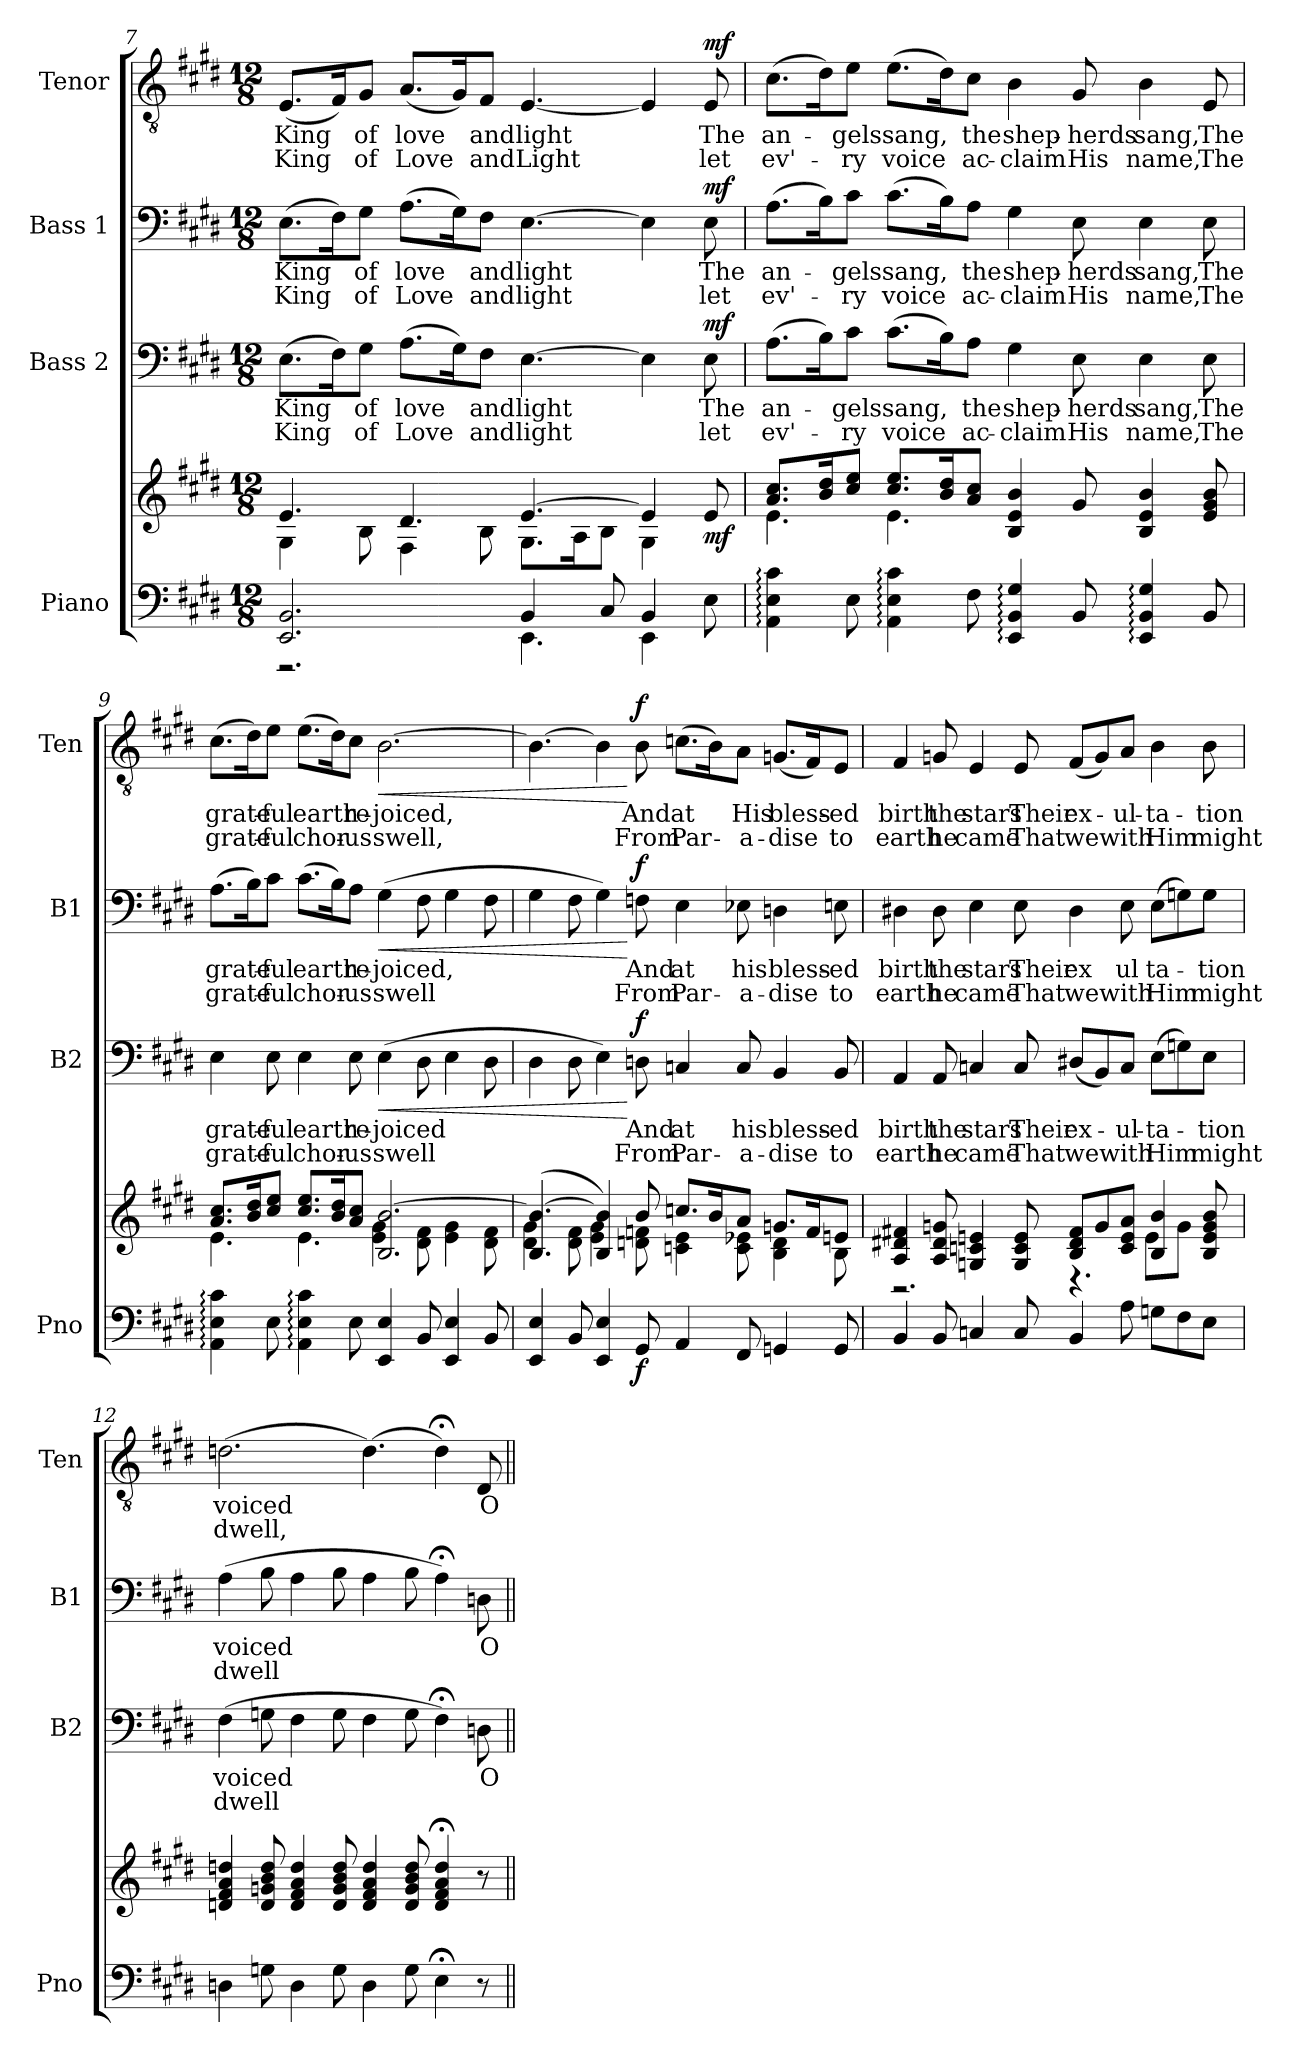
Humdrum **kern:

**kern	**kern	**dynam	**kern	**text	**text	**dynam	**kern	**text	**text	**dynam	**kern	**text	**text	**dynam
*part4	*part4	*part4	*part3	*part3	*part3	*part3	*part2	*part2	*part2	*part2	*part1	*part1	*part1	*part1
*staff5	*staff4	*staff4/5	*staff3	*staff3	*staff3	*staff3	*staff2	*staff2	*staff2	*staff2	*staff1	*staff1	*staff1	*staff1
*I"Piano	*	*	*I"Bass 2	*	*	*	*I"Bass 1	*	*	*	*I"Tenor	*	*	*
*I'Pno	*	*	*I'B2	*	*	*	*I'B1	*	*	*	*I'Ten	*	*	*
*clefF4	*clefG2	*	*clefF4	*	*	*	*clefF4	*	*	*	*clefGv2	*	*	*
*k[f#c#g#d#]	*k[f#c#g#d#]	*	*k[f#c#g#d#]	*	*	*	*k[f#c#g#d#]	*	*	*	*k[f#c#g#d#]	*	*	*
*E:	*E:	*	*E:	*	*	*	*E:	*	*	*	*E:	*	*	*
*M12/8	*M12/8	*	*M12/8	*	*	*	*M12/8	*	*	*	*M12/8	*	*	*
=7	=7	=7	=7	=7	=7	=7	=7	=7	=7	=7	=7	=7	=7	=7
*^	*^	*	*	*	*	*	*	*	*	*	*	*	*	*
2.EE 2.BB	2.r	4.e	4G#	.	(<8.EL	King	King	.	(<8.EL	King	King	.	(<8.EL	King	King	.
.	.	.	.	.	16F#k)	.	.	.	16F#k)	.	.	.	16F#k)	.	.	.
.	.	.	8B	.	8G#J	of	of	.	8G#J	of	of	.	8G#J	of	of	.
.	.	4.d#	4F#	.	(<8.AL	love	Love	.	(<8.AL	love	Love	.	(<8.AL	love	Love	.
.	.	.	.	.	16G#k)	.	.	.	16G#k)	.	.	.	16G#k)	.	.	.
.	.	.	8B	.	8F#J	and	and	.	8F#J	and	and	.	8F#J	and	and	.
4BB	4.EE	[4.e	8.G#L	.	[4.E	light	light	.	[4.E	light	light	.	[4.E	light	Light	.
.	.	.	16Ak	.	.	.	.	.	.	.	.	.	.	.	.	.
8C#	.	.	8BJ	.	.	.	.	.	.	.	.	.	.	.	.	.
4BB	4EE	4e]	4G#	.	4E]	.	.	.	4E]	.	.	.	4E]	.	.	.
!	!	!	!	!LO:DY:b	!	!	!	!LO:DY:a	!	!	!	!LO:DY:a	!	!	!	!LO:DY:a
8E	8ryy	8e	8ryy	mf	8E	The	let	mf	8E	The	let	mf	8E	The	let	mf
*v	*v	*	*	*	*	*	*	*	*	*	*	*	*	*	*	*
=8	=8	=8	=8	=8	=8	=8	=8	=8	=8	=8	=8	=8	=8	=8	=8
4AA: 4E: 4c#:	8.a 8.cc#L	4.e	.	(<8.AL	an-	ev'-	.	(<8.AL	an-	ev'-	.	(<8.c#L	an-	ev'-	.
.	16b 16dd#k	.	.	16Bk)	.	.	.	16Bk)	.	.	.	16d#k)	.	.	.
8E	8cc# 8eeJ	.	.	8c#J	-gels	-ry	.	8c#J	-gels	-ry	.	8eJ	-gels	-ry	.
4AA: 4E: 4c#:	8.cc# 8.eeL	4.e	.	(<8.c#L	sang,	voice	.	(<8.c#L	sang,	voice	.	(<8.eL	sang,	voice	.
.	16b 16dd#k	.	.	16Bk)	.	.	.	16Bk)	.	.	.	16d#k)	.	.	.
8F#	8a 8cc#J	.	.	8AJ	the	ac-	.	8AJ	the	ac-	.	8c#J	the	ac-	.
4EE: 4BB: 4G#:	4B 4e 4b	2.ryy	.	4G#	shep-	-claim	.	4G#	shep-	-claim	.	4B	shep-	-claim	.
8BB	8g#	.	.	8E	-herds	His	.	8E	-herds	His	.	8G#	-herds	His	.
4EE: 4BB: 4G#:	4B 4e 4b	.	.	4E	sang,	name,	.	4E	sang,	name,	.	4B	sang,	name,	.
8BB	8e 8g# 8b	.	.	8E	The	The	.	8E	The	The	.	8E	The	The	.
=9	=9	=9	=9	=9	=9	=9	=9	=9	=9	=9	=9	=9	=9	=9	=9
4AA: 4E: 4c#:	8.a 8.cc#L	4.e	.	4E	grate-	grate-	.	(<8.AL	grate-	grate-	.	(<8.c#L	grate-	grate-	.
.	16b 16dd#k	.	.	.	.	.	.	16Bk)	.	.	.	16d#k)	.	.	.
8E	8cc# 8eeJ	.	.	8E	-ful	-ful	.	8c#J	-ful	-ful	.	8eJ	-ful	-ful	.
4AA: 4E: 4c#:	8.cc# 8.eeL	4.e	.	4E	earth	chor-	.	(<8.c#L	earth	chor-	.	(<8.eL	earth	chor-	.
.	16b 16dd#k	.	.	.	.	.	.	16Bk)	.	.	.	16d#k)	.	.	.
8E	8a 8cc#J	.	.	8E	re-	-us	.	8AJ	re-	-us	.	8c#J	re-	-us	.
!	!	!	!	!	!	!	!LO:HP:b	!	!	!	!LO:HP:b	!	!	!	!LO:HP:b
4EE 4E	2.B [2.b	4e 4g#	.	(<4E	-joiced	swell	<	(<4G#	-joiced,	swell	<	[2.B	-joiced,	swell,	<
8BB	.	8d# 8f#	.	8D#	.	.	.	8F#	.	.	.	.	.	.	.
4EE 4E	.	4e 4g#	.	4E	.	.	.	4G#	.	.	.	.	.	.	.
8BB	.	8d# 8f#	.	8D#	.	.	.	8F#	.	.	.	.	.	.	.
=10	=10	=10	=10	=10	=10	=10	=10	=10	=10	=10	=10	=10	=10	=10	=10
4EE 4E	(<4.B 4.b_	4d# 4g#	.	4D#	.	.	.	4G#	.	.	.	4.B_	.	.	.
8BB	.	8d# 8f#	.	8D#	.	.	.	8F#	.	.	.	.	.	.	.
4EE 4E	4B 4b])	4e 4g#	.	4E)	.	.	.	4G#)	.	.	.	4B]	.	.	.
!	!	!	!LO:DY:b=2	!	!	!	!LO:DY:n=1:a	!	!	!	!LO:DY:n=1:a	!	!	!	!LO:DY:n=1:a
8GG#	8b	8dn 8fn	f	8Dn	And	From	[ f	8Fn	And	From	[ f	8B	And	From	[ f
4AA	8.ccnL	4cn 4e	.	4Cn	at	Par-	.	4E	at	Par-	.	(<8.cnL	at	Par-	.
.	16bk	.	.	.	.	.	.	.	.	.	.	16Bk)	.	.	.
8FF#	8aJ	8c 8e-X	.	8C	his	-a-	.	8E-X	his	-a-	.	8AJ	His	-a-	.
4GGn	8.gnL	4B 4d	.	4BB	bless-	-dise	.	4Dn	bless-	-dise	.	(<8.GnL	bless-	-dise	.
.	16fk	.	.	.	.	.	.	.	.	.	.	16F#k)	.	.	.
8GG	8enJ	8B	.	8BB	-ed	to	.	8En	-ed	to	.	8EJ	-ed	to	.
=11	=11	=11	=11	=11	=11	=11	=11	=11	=11	=11	=11	=11	=11	=11	=11
4BB	4A 4d#X 4f#X	2.r	.	4AA	birth	earth	.	4D#X	birth	earth	.	4F#	birth	earth	.
8BB	8A 8d# 8gn	.	.	8AA	the	he	.	8D#	the	he	.	8Gn	the	he	.
4Cn	4Gn 4cn 4en	.	.	4Cn	stars	came	.	4E	stars	came	.	4E	stars	came	.
8C	8G 8c 8e	.	.	8C	Their	That	.	8E	Their	That	.	8E	Their	That	.
4BB	8B 8d# 8f#L	4.r	.	(<8D#XL	ex-	we	.	4D#	ex	we	.	(<8F#L	ex-	we	.
.	8g	.	.	8BB)	.	.	.	.	.	.	.	8G)	.	.	.
8A	8c 8e 8aJ	.	.	8CJ	-ul-	with	.	8E	ul	with	.	8AJ	-ul-	with	.
8GnL	4B 4b	8eL	.	(<8EL	-ta-	Him	.	(<8EL	ta-	Him	.	4B	-ta-	Him	.
8F#	.	8gJ	.	8Gn)	.	.	.	8Gn)	.	.	.	.	.	.	.
8EJ	8B 8e 8g 8b	8ryy	.	8EJ	-tion	might	.	8GJ	-tion	might	.	8B	-tion	might	.
*	*v	*v	*	*	*	*	*	*	*	*	*	*	*	*	*
=12	=12	=12	=12	=12	=12	=12	=12	=12	=12	=12	=12	=12	=12	=12
4Dn	4dn 4f# 4a 4ddn	.	(<4F#	voiced	dwell	.	(<4A	voiced	dwell	.	(<2.dn	voiced	dwell,	.
8Gn	8d 8gn 8b 8dd	.	8Gn	.	.	.	8B	.	.	.	.	.	.	.
4D	4d 4f# 4a 4dd	.	4F#	.	.	.	4A	.	.	.	.	.	.	.
8G	8d 8g 8b 8dd	.	8G	.	.	.	8B	.	.	.	.	.	.	.
4D	4d 4f# 4a 4dd	.	4F#	.	.	.	4A	.	.	.	(<4.d)	.	.	.
8G	8d 8g 8b 8dd	.	8G	.	.	.	8B	.	.	.	.	.	.	.
4E;	4d; 4f#; 4a; 4dd;	.	4F#;)	.	.	.	4A;)	.	.	.	4d;)	.	.	.
8r	8r	.	8Dn	O	.	.	8Dn	O	.	.	8D#	O	.	.
=||	=||	=||	=||	=||	=||	=||	=||	=||	=||	=||	=||	=||	=||	=||
*-	*-	*-	*-	*-	*-	*-	*-	*-	*-	*-	*-	*-	*-	*-
